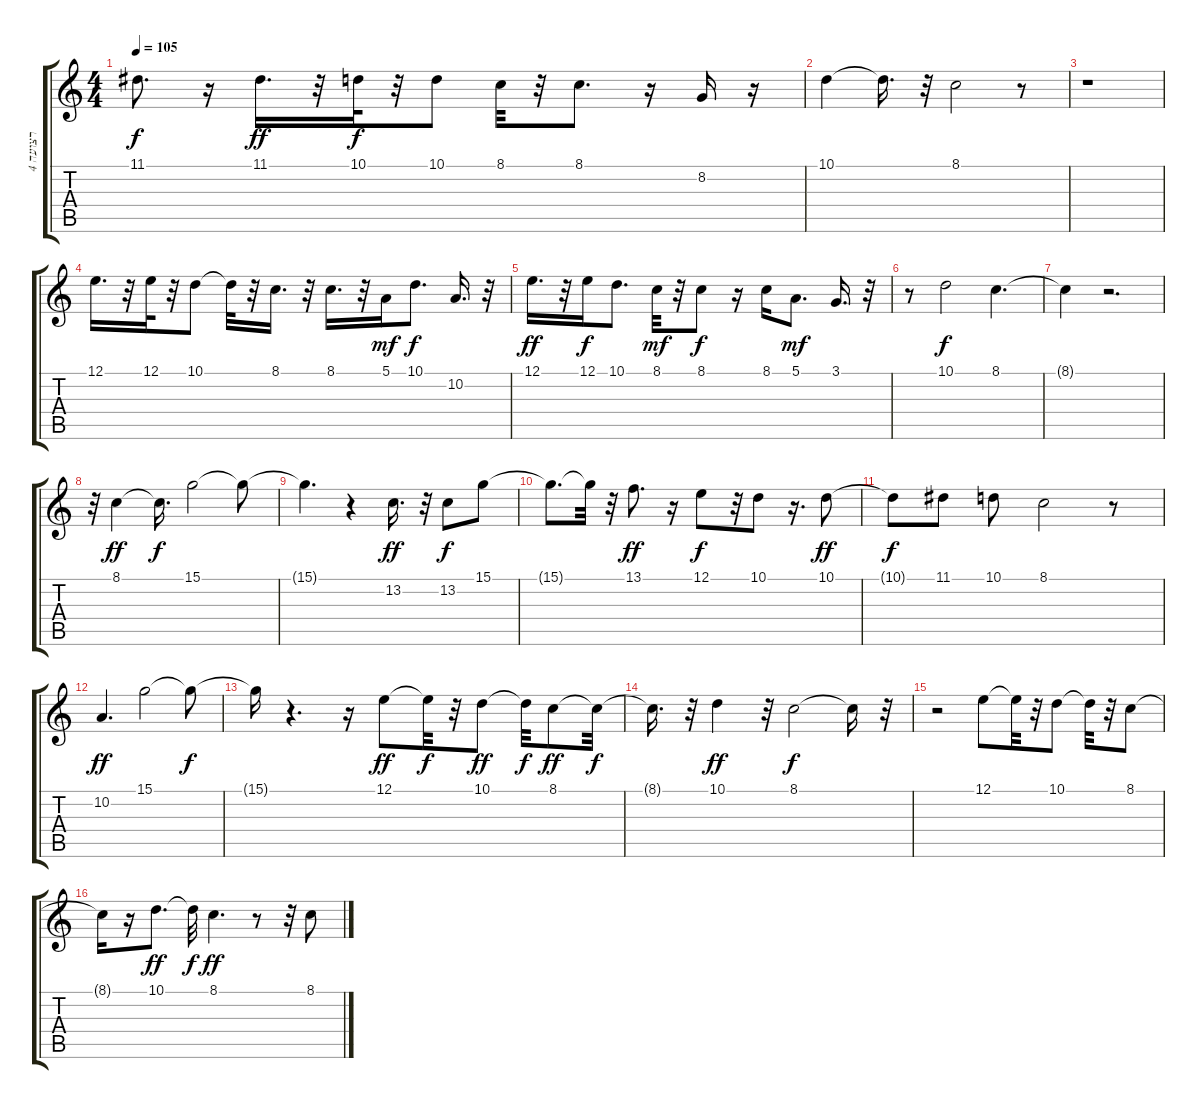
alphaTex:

\track ("רצועה 4" "רצועה 4") {instrument flute}
\staff {score tabs}
\tuning (E4 B3 G3 D3 A2 E2) {hide}
\ts (4 4)
\tempo 105
\clef g2
\ks c
11.1.8{d dy f} r.16 11.1.16{d dy ff} r.32 10.1.32{dy f} r.32 10.1.8 8.1.32 r.32 8.1.8{d} r.16 8.2.16 r.16 |
10.1.4 10.1{t}.16{d} r.32 8.1.2 r.8 |
r.1 |
12.1.16{d} r.32 12.1.32 r.32 10.1.8 10.1{t}.32 r.32 8.1.16{d} r.32 8.1.16{d} r.32 5.1.16{dy mf} 10.1.8{d dy f} 10.2.16{d} r.32 |
12.1.16{d dy ff} r.32 12.1.16{dy f} 10.1.8{d} 8.1.32{dy mf} r.32 8.1.8{dy f} r.16 8.1.16 5.1.8{d dy mf} 3.1.16{d} r.32 |
r.8 10.1.2{dy f} 8.1.4{d} |
8.1{t}.4 r.2{d} |
r.32 8.1.4{dy ff} 8.1{t}.16{d dy f} 15.1.2 15.1{t}.8 |
15.1{t}.4{d} r.4 13.2.16{d dy ff} r.32 13.2.8{dy f} 15.1.8 |
15.1{t}.8{d} 15.1{t}.32 r.32 13.1.8{d dy ff} r.16 12.1.8{dy f} r.32 10.1.8 r.16{d} 10.1.8{dy ff} |
10.1{t}.8{dy f} 11.1.8 10.1.8 8.1.2 r.8 |
10.2.4{d dy ff} 15.1.2 15.1{t}.8{dy f} |
15.1{t}.16 r.4{d} r.16 12.1.8{dy ff} 12.1{t}.32{dy f} r.32 10.1.8{dy ff} 10.1{t}.32{dy f} 8.1.8{dy ff} 8.1{t}.32{dy f} |
8.1{t}.16{d} r.32 10.1.4{dy ff} r.32 8.1.2{dy f} 8.1{t}.16 r.32 |
r.2 12.1.8 12.1{t}.32 r.32 10.1.8 10.1{t}.32 r.32 8.1.8 |
8.1{t}.16 r.16 10.1.8{d dy ff} 10.1{t}.32{dy f} 8.1.4{d dy ff} r.8 r.32 8.1.8
